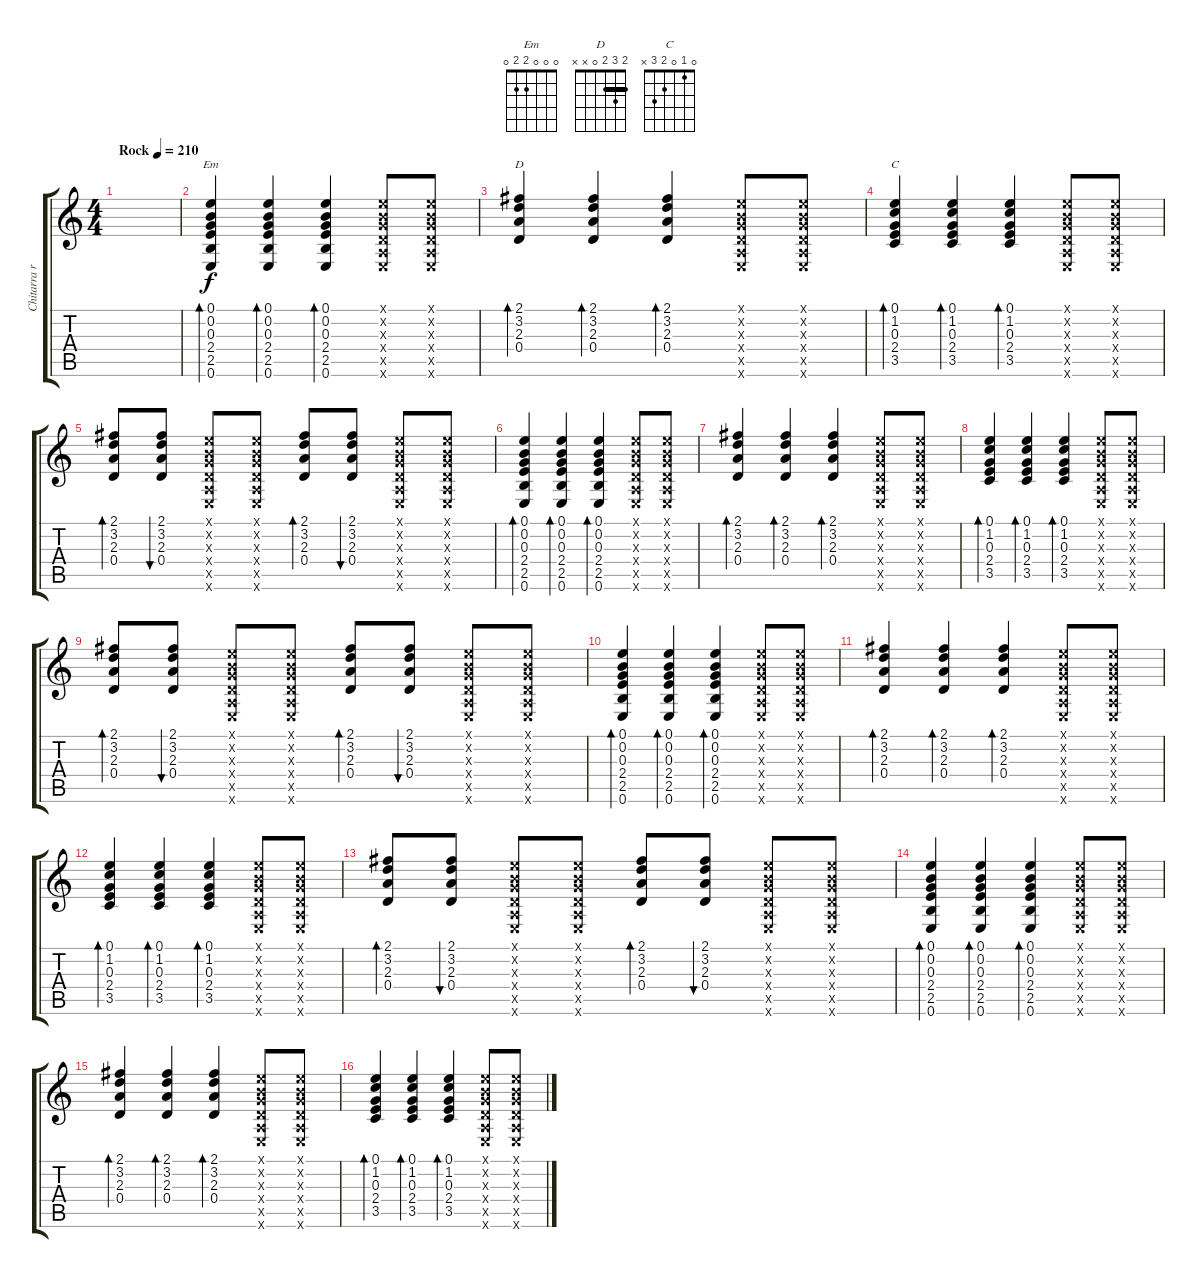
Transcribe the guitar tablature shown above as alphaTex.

\track ("Chitarra ritmica" "Chitarra r") {instrument distortionguitar}
\staff {score tabs}
\tuning (E4 B3 G3 D3 A2 E2) {hide}
\chord ("Em" 0 0 0 2 2 0)
\chord ("D" 2 3 2 0 x x) {barre 2}
\chord ("C" 0 1 0 2 3 x)
\ts (4 4)
\tempo (210 "Rock")
\clef g2
\ks c
|
(0.1 0.2 0.3 2.4 2.5 0.6).4{bd 60 ch "Em"} (0.1 0.2 0.3 2.4 2.5 0.6).4{bd 60} (0.1 0.2 0.3 2.4 2.5 0.6).4{bd 60} (0.1{x} 0.2{x} 0.3{x} 0.4{x} 0.5{x} 0.6{x}).8 (0.1{x} 0.2{x} 0.3{x} 0.4{x} 0.5{x} 0.6{x}).8 |
(2.1 3.2 2.3 0.4).4{bd 60 ch "D"} (2.1 3.2 2.3 0.4).4{bd 60} (2.1 3.2 2.3 0.4).4{bd 60} (0.1{x} 0.2{x} 0.3{x} 0.4{x} 0.5{x} 0.6{x}).8 (0.1{x} 0.2{x} 0.3{x} 0.4{x} 0.5{x} 0.6{x}).8 |
(0.1 1.2 0.3 2.4 3.5).4{bd 60 ch "C"} (0.1 1.2 0.3 2.4 3.5).4{bd 60} (0.1 1.2 0.3 2.4 3.5).4{bd 60} (0.1{x} 0.2{x} 0.3{x} 0.4{x} 0.5{x} 0.6{x}).8 (0.1{x} 0.2{x} 0.3{x} 0.4{x} 0.5{x} 0.6{x}).8 |
(2.1 3.2 2.3 0.4).8{bd 60} (2.1 3.2 2.3 0.4).8{bu 60} (0.1{x} 0.2{x} 0.3{x} 0.4{x} 0.5{x} 0.6{x}).8 (0.1{x} 0.2{x} 0.3{x} 0.4{x} 0.5{x} 0.6{x}).8 (2.1 3.2 2.3 0.4).8{bd 60} (2.1 3.2 2.3 0.4).8{bu 60} (0.1{x} 0.2{x} 0.3{x} 0.4{x} 0.5{x} 0.6{x}).8 (0.1{x} 0.2{x} 0.3{x} 0.4{x} 0.5{x} 0.6{x}).8 |
(0.1 0.2 0.3 2.4 2.5 0.6).4{bd 60} (0.1 0.2 0.3 2.4 2.5 0.6).4{bd 60} (0.1 0.2 0.3 2.4 2.5 0.6).4{bd 60} (0.1{x} 0.2{x} 0.3{x} 0.4{x} 0.5{x} 0.6{x}).8 (0.1{x} 0.2{x} 0.3{x} 0.4{x} 0.5{x} 0.6{x}).8 |
(2.1 3.2 2.3 0.4).4{bd 60} (2.1 3.2 2.3 0.4).4{bd 60} (2.1 3.2 2.3 0.4).4{bd 60} (0.1{x} 0.2{x} 0.3{x} 0.4{x} 0.5{x} 0.6{x}).8 (0.1{x} 0.2{x} 0.3{x} 0.4{x} 0.5{x} 0.6{x}).8 |
(0.1 1.2 0.3 2.4 3.5).4{bd 60} (0.1 1.2 0.3 2.4 3.5).4{bd 60} (0.1 1.2 0.3 2.4 3.5).4{bd 60} (0.1{x} 0.2{x} 0.3{x} 0.4{x} 0.5{x} 0.6{x}).8 (0.1{x} 0.2{x} 0.3{x} 0.4{x} 0.5{x} 0.6{x}).8 |
(2.1 3.2 2.3 0.4).8{bd 60} (2.1 3.2 2.3 0.4).8{bu 60} (0.1{x} 0.2{x} 0.3{x} 0.4{x} 0.5{x} 0.6{x}).8 (0.1{x} 0.2{x} 0.3{x} 0.4{x} 0.5{x} 0.6{x}).8 (2.1 3.2 2.3 0.4).8{bd 60} (2.1 3.2 2.3 0.4).8{bu 60} (0.1{x} 0.2{x} 0.3{x} 0.4{x} 0.5{x} 0.6{x}).8 (0.1{x} 0.2{x} 0.3{x} 0.4{x} 0.5{x} 0.6{x}).8 |
(0.1 0.2 0.3 2.4 2.5 0.6).4{bd 60} (0.1 0.2 0.3 2.4 2.5 0.6).4{bd 60} (0.1 0.2 0.3 2.4 2.5 0.6).4{bd 60} (0.1{x} 0.2{x} 0.3{x} 0.4{x} 0.5{x} 0.6{x}).8 (0.1{x} 0.2{x} 0.3{x} 0.4{x} 0.5{x} 0.6{x}).8 |
(2.1 3.2 2.3 0.4).4{bd 60} (2.1 3.2 2.3 0.4).4{bd 60} (2.1 3.2 2.3 0.4).4{bd 60} (0.1{x} 0.2{x} 0.3{x} 0.4{x} 0.5{x} 0.6{x}).8 (0.1{x} 0.2{x} 0.3{x} 0.4{x} 0.5{x} 0.6{x}).8 |
(0.1 1.2 0.3 2.4 3.5).4{bd 60} (0.1 1.2 0.3 2.4 3.5).4{bd 60} (0.1 1.2 0.3 2.4 3.5).4{bd 60} (0.1{x} 0.2{x} 0.3{x} 0.4{x} 0.5{x} 0.6{x}).8 (0.1{x} 0.2{x} 0.3{x} 0.4{x} 0.5{x} 0.6{x}).8 |
(2.1 3.2 2.3 0.4).8{bd 60} (2.1 3.2 2.3 0.4).8{bu 60} (0.1{x} 0.2{x} 0.3{x} 0.4{x} 0.5{x} 0.6{x}).8 (0.1{x} 0.2{x} 0.3{x} 0.4{x} 0.5{x} 0.6{x}).8 (2.1 3.2 2.3 0.4).8{bd 60} (2.1 3.2 2.3 0.4).8{bu 60} (0.1{x} 0.2{x} 0.3{x} 0.4{x} 0.5{x} 0.6{x}).8 (0.1{x} 0.2{x} 0.3{x} 0.4{x} 0.5{x} 0.6{x}).8 |
(0.1 0.2 0.3 2.4 2.5 0.6).4{bd 60} (0.1 0.2 0.3 2.4 2.5 0.6).4{bd 60} (0.1 0.2 0.3 2.4 2.5 0.6).4{bd 60} (0.1{x} 0.2{x} 0.3{x} 0.4{x} 0.5{x} 0.6{x}).8 (0.1{x} 0.2{x} 0.3{x} 0.4{x} 0.5{x} 0.6{x}).8 |
(2.1 3.2 2.3 0.4).4{bd 60} (2.1 3.2 2.3 0.4).4{bd 60} (2.1 3.2 2.3 0.4).4{bd 60} (0.1{x} 0.2{x} 0.3{x} 0.4{x} 0.5{x} 0.6{x}).8 (0.1{x} 0.2{x} 0.3{x} 0.4{x} 0.5{x} 0.6{x}).8 |
(0.1 1.2 0.3 2.4 3.5).4{bd 60} (0.1 1.2 0.3 2.4 3.5).4{bd 60} (0.1 1.2 0.3 2.4 3.5).4{bd 60} (0.1{x} 0.2{x} 0.3{x} 0.4{x} 0.5{x} 0.6{x}).8 (0.1{x} 0.2{x} 0.3{x} 0.4{x} 0.5{x} 0.6{x}).8
